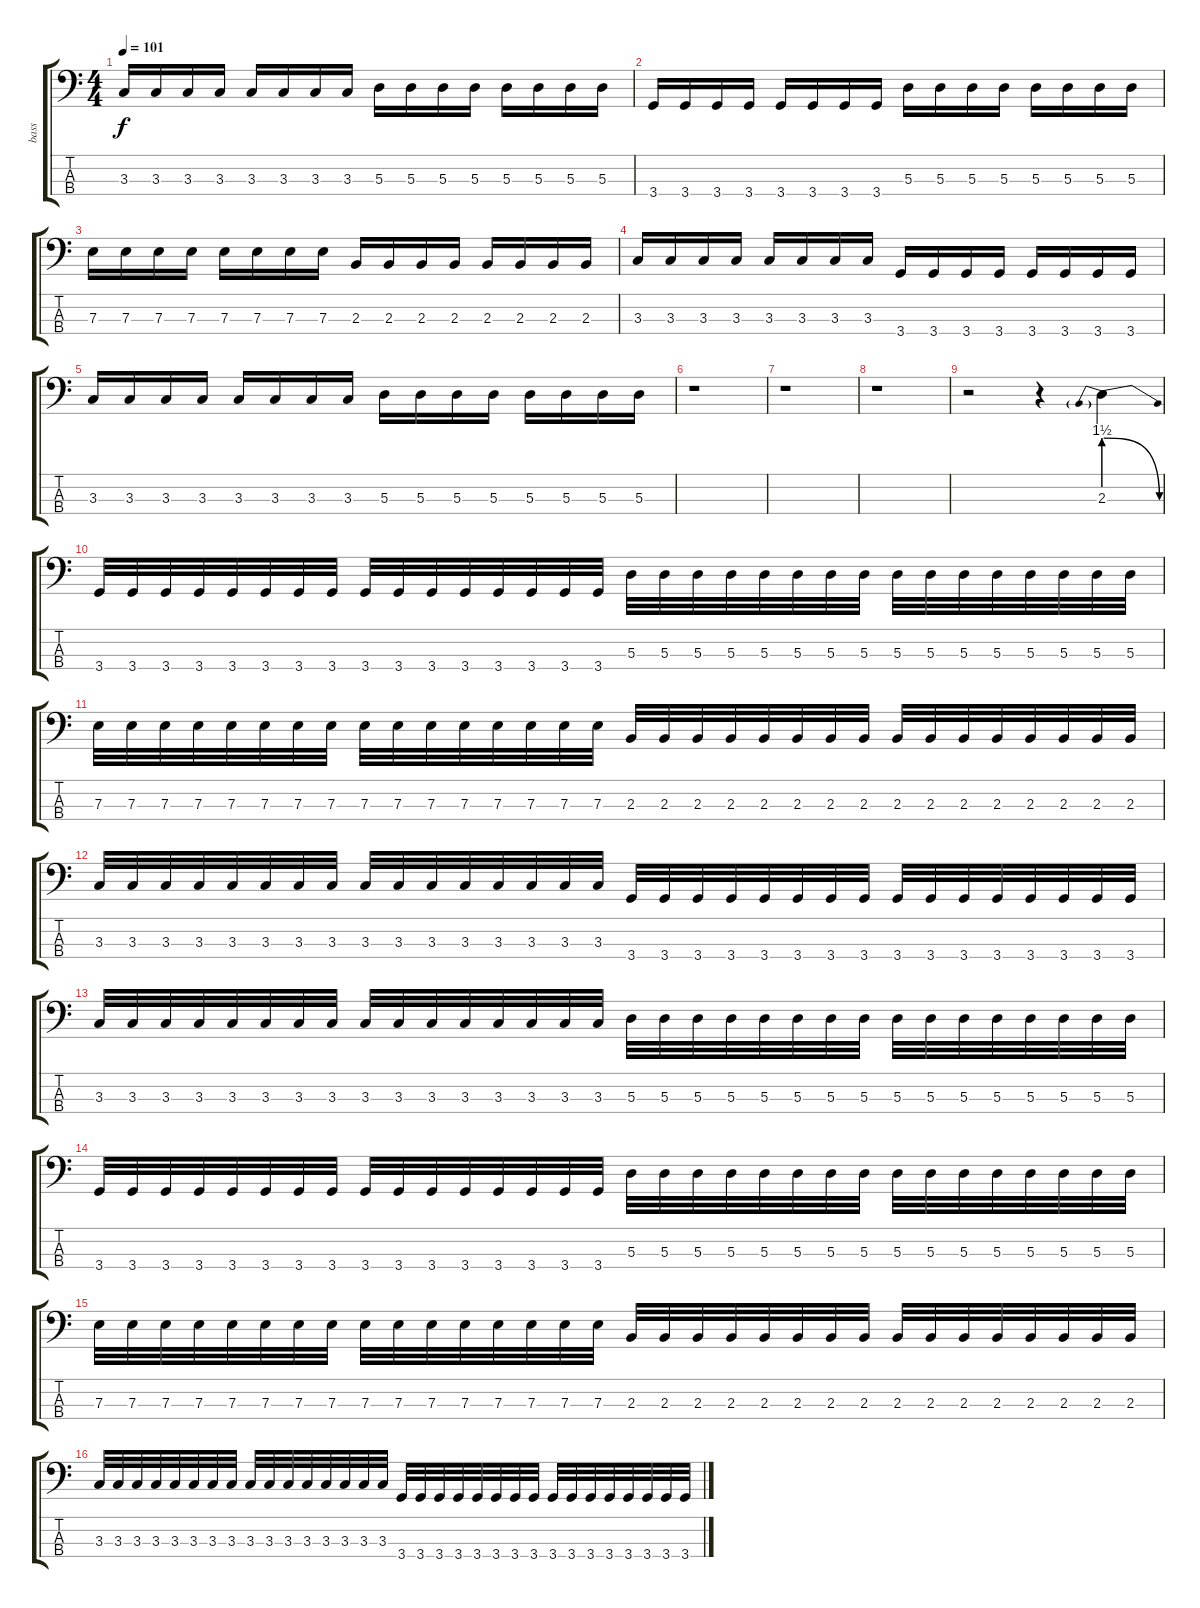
\track ("bass" "bass") {instrument electricbasspick}
\staff {score tabs}
\tuning (G2 D2 A1 E1) {hide}
\ts (4 4)
\tempo 101
\clef f4
\ks c
3.3.16{dy f} 3.3.16 3.3.16 3.3.16 3.3.16 3.3.16 3.3.16 3.3.16 5.3.16 5.3.16 5.3.16 5.3.16 5.3.16 5.3.16 5.3.16 5.3.16 |
3.4.16 3.4.16 3.4.16 3.4.16 3.4.16 3.4.16 3.4.16 3.4.16 5.3.16 5.3.16 5.3.16 5.3.16 5.3.16 5.3.16 5.3.16 5.3.16 |
7.3.16 7.3.16 7.3.16 7.3.16 7.3.16 7.3.16 7.3.16 7.3.16 2.3.16 2.3.16 2.3.16 2.3.16 2.3.16 2.3.16 2.3.16 2.3.16 |
3.3.16 3.3.16 3.3.16 3.3.16 3.3.16 3.3.16 3.3.16 3.3.16 3.4.16 3.4.16 3.4.16 3.4.16 3.4.16 3.4.16 3.4.16 3.4.16 |
3.3.16 3.3.16 3.3.16 3.3.16 3.3.16 3.3.16 3.3.16 3.3.16 5.3.16 5.3.16 5.3.16 5.3.16 5.3.16 5.3.16 5.3.16 5.3.16 |
r.1 |
r.1 |
r.1 |
r.2 r.4 2.3{be (prebendrelease 0 6 60 0)}.4 |
3.4.32 3.4.32 3.4.32 3.4.32 3.4.32 3.4.32 3.4.32 3.4.32 3.4.32 3.4.32 3.4.32 3.4.32 3.4.32 3.4.32 3.4.32 3.4.32 5.3.32 5.3.32 5.3.32 5.3.32 5.3.32 5.3.32 5.3.32 5.3.32 5.3.32 5.3.32 5.3.32 5.3.32 5.3.32 5.3.32 5.3.32 5.3.32 |
7.3.32 7.3.32 7.3.32 7.3.32 7.3.32 7.3.32 7.3.32 7.3.32 7.3.32 7.3.32 7.3.32 7.3.32 7.3.32 7.3.32 7.3.32 7.3.32 2.3.32 2.3.32 2.3.32 2.3.32 2.3.32 2.3.32 2.3.32 2.3.32 2.3.32 2.3.32 2.3.32 2.3.32 2.3.32 2.3.32 2.3.32 2.3.32 |
3.3.32 3.3.32 3.3.32 3.3.32 3.3.32 3.3.32 3.3.32 3.3.32 3.3.32 3.3.32 3.3.32 3.3.32 3.3.32 3.3.32 3.3.32 3.3.32 3.4.32 3.4.32 3.4.32 3.4.32 3.4.32 3.4.32 3.4.32 3.4.32 3.4.32 3.4.32 3.4.32 3.4.32 3.4.32 3.4.32 3.4.32 3.4.32 |
3.3.32 3.3.32 3.3.32 3.3.32 3.3.32 3.3.32 3.3.32 3.3.32 3.3.32 3.3.32 3.3.32 3.3.32 3.3.32 3.3.32 3.3.32 3.3.32 5.3.32 5.3.32 5.3.32 5.3.32 5.3.32 5.3.32 5.3.32 5.3.32 5.3.32 5.3.32 5.3.32 5.3.32 5.3.32 5.3.32 5.3.32 5.3.32 |
3.4.32 3.4.32 3.4.32 3.4.32 3.4.32 3.4.32 3.4.32 3.4.32 3.4.32 3.4.32 3.4.32 3.4.32 3.4.32 3.4.32 3.4.32 3.4.32 5.3.32 5.3.32 5.3.32 5.3.32 5.3.32 5.3.32 5.3.32 5.3.32 5.3.32 5.3.32 5.3.32 5.3.32 5.3.32 5.3.32 5.3.32 5.3.32 |
7.3.32 7.3.32 7.3.32 7.3.32 7.3.32 7.3.32 7.3.32 7.3.32 7.3.32 7.3.32 7.3.32 7.3.32 7.3.32 7.3.32 7.3.32 7.3.32 2.3.32 2.3.32 2.3.32 2.3.32 2.3.32 2.3.32 2.3.32 2.3.32 2.3.32 2.3.32 2.3.32 2.3.32 2.3.32 2.3.32 2.3.32 2.3.32 |
3.3.32 3.3.32 3.3.32 3.3.32 3.3.32 3.3.32 3.3.32 3.3.32 3.3.32 3.3.32 3.3.32 3.3.32 3.3.32 3.3.32 3.3.32 3.3.32 3.4.32 3.4.32 3.4.32 3.4.32 3.4.32 3.4.32 3.4.32 3.4.32 3.4.32 3.4.32 3.4.32 3.4.32 3.4.32 3.4.32 3.4.32 3.4.32
